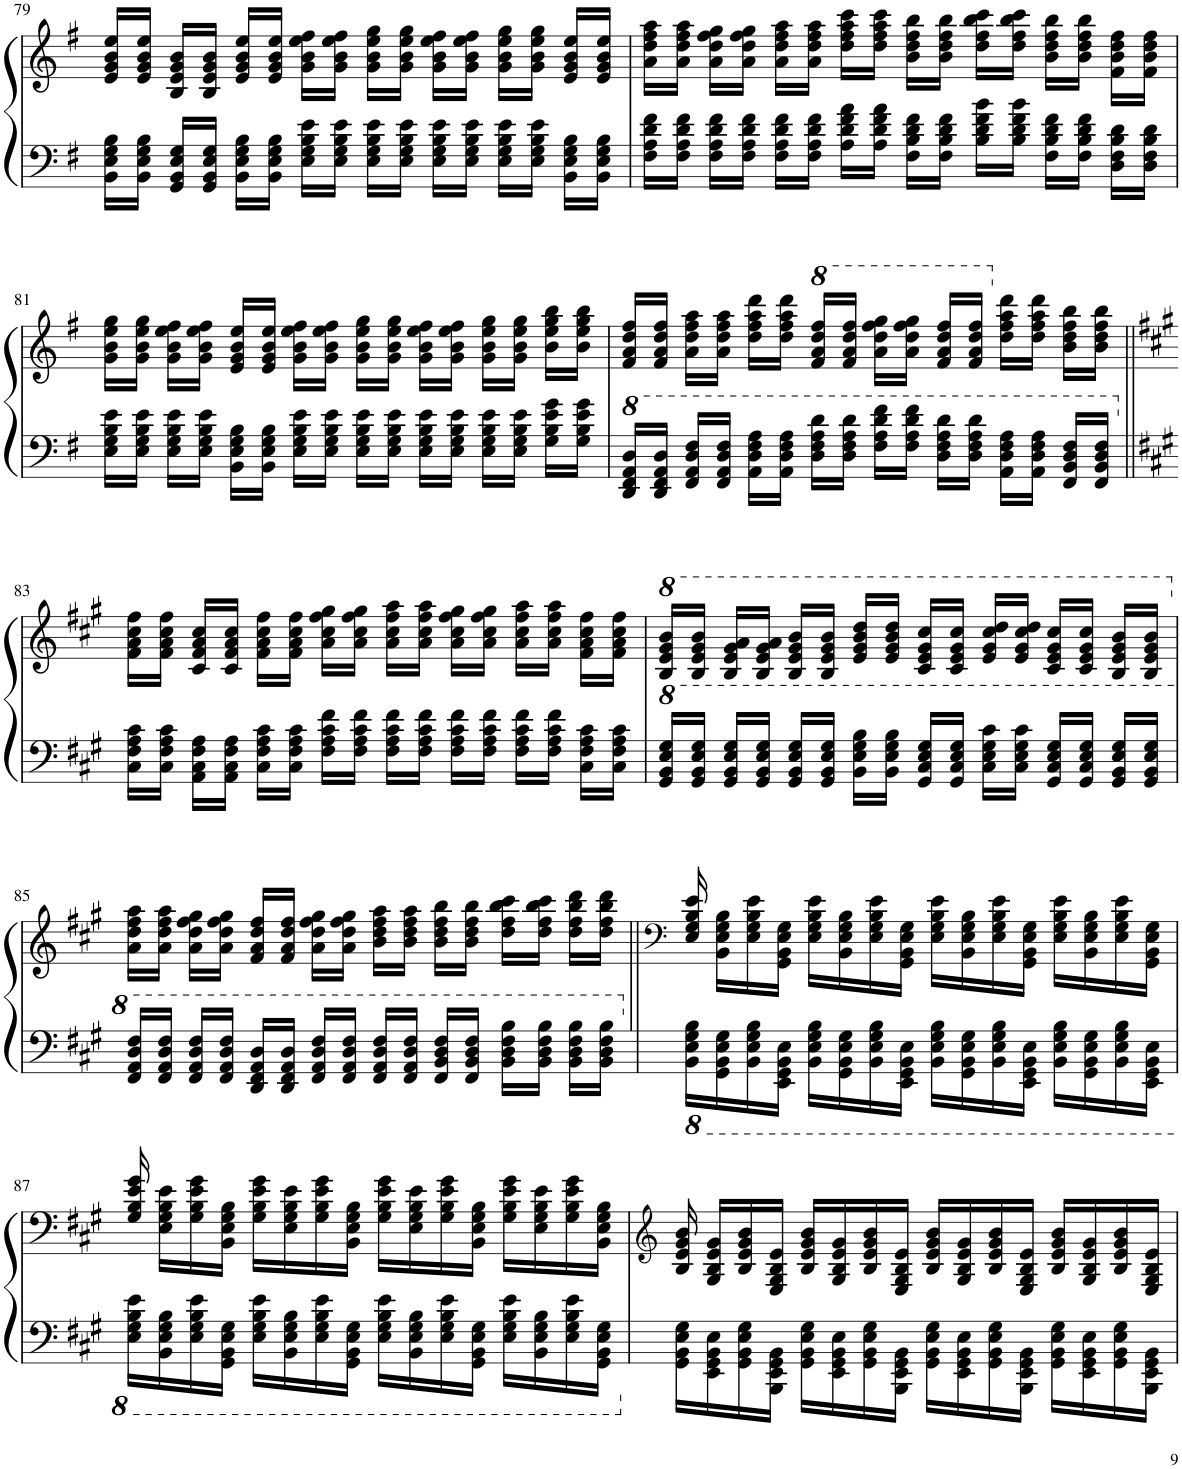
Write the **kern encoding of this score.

**kern	**kern
*part1	*part1
*staff2	*staff1
*I"Piano	*
*I'Pno.	*
!!LO:PB:g=z
*clefF4	*clefG2
*k[f#]	*k[f#]
*M4/4	*M4/4
=79	=79
16BB\ 16E\ 16G\ 16B\LL	16e/ 16g/ 16b/ 16ee/LL
16BB\ 16E\ 16G\ 16B\JJ	16e/ 16g/ 16b/ 16ee/JJ
16GG/ 16BB/ 16E/ 16G/LL	16B/ 16e/ 16g/ 16b/LL
16GG/ 16BB/ 16E/ 16G/JJ	16B/ 16e/ 16g/ 16b/JJ
16BB\ 16E\ 16G\ 16B\LL	16e/ 16g/ 16b/ 16ee/LL
16BB\ 16E\ 16G\ 16B\JJ	16e/ 16g/ 16b/ 16ee/JJ
16E\ 16G\ 16B\ 16e\LL	16g\ 16b\ 16ee\ 16ff#\LL
16E\ 16G\ 16B\ 16e\JJ	16g\ 16b\ 16ee\ 16ff#\JJ
16E\ 16G\ 16B\ 16e\LL	16g\ 16b\ 16ee\ 16gg\LL
16E\ 16G\ 16B\ 16e\JJ	16g\ 16b\ 16ee\ 16gg\JJ
16E\ 16G\ 16B\ 16e\LL	16g\ 16b\ 16ee\ 16ff#\LL
16E\ 16G\ 16B\ 16e\JJ	16g\ 16b\ 16ee\ 16ff#\JJ
16E\ 16G\ 16B\ 16e\LL	16g\ 16b\ 16ee\ 16gg\LL
16E\ 16G\ 16B\ 16e\JJ	16g\ 16b\ 16ee\ 16gg\JJ
16BB\ 16E\ 16G\ 16B\LL	16e/ 16g/ 16b/ 16ee/LL
16BB\ 16E\ 16G\ 16B\JJ	16e/ 16g/ 16b/ 16ee/JJ
=80	=80
16F#\ 16A\ 16d\ 16f#\LL	16a\ 16dd\ 16ff#\ 16aa\LL
16F#\ 16A\ 16d\ 16f#\JJ	16a\ 16dd\ 16ff#\ 16aa\JJ
16F#\ 16A\ 16d\ 16f#\LL	16a\ 16dd\ 16ff#\ 16gg\LL
16F#\ 16A\ 16d\ 16f#\JJ	16a\ 16dd\ 16ff#\ 16gg\JJ
16F#\ 16A\ 16d\ 16f#\LL	16a\ 16dd\ 16ff#\ 16aa\LL
16F#\ 16A\ 16d\ 16f#\JJ	16a\ 16dd\ 16ff#\ 16aa\JJ
16A\ 16d\ 16f#\ 16a\LL	16dd\ 16ff#\ 16aa\ 16ccc\LL
16A\ 16d\ 16f#\ 16a\JJ	16dd\ 16ff#\ 16aa\ 16ccc\JJ
16F#\ 16B\ 16d\ 16f#\LL	16b\ 16dd\ 16ff#\ 16bb\LL
16F#\ 16B\ 16d\ 16f#\JJ	16b\ 16dd\ 16ff#\ 16bb\JJ
16B\ 16d\ 16f#\ 16b\LL	16dd\ 16ff#\ 16bb\ 16ccc\LL
16B\ 16d\ 16f#\ 16b\JJ	16dd\ 16ff#\ 16bb\ 16ccc\JJ
16F#\ 16B\ 16d\ 16f#\LL	16b\ 16dd\ 16ff#\ 16bb\LL
16F#\ 16B\ 16d\ 16f#\JJ	16b\ 16dd\ 16ff#\ 16bb\JJ
16D\ 16F#\ 16B\ 16d\LL	16f#\ 16b\ 16dd\ 16ff#\LL
16D\ 16F#\ 16B\ 16d\JJ	16f#\ 16b\ 16dd\ 16ff#\JJ
!!LO:LB:g=z
=81	=81
16E\ 16G\ 16B\ 16e\LL	16g\ 16b\ 16ee\ 16gg\LL
16E\ 16G\ 16B\ 16e\JJ	16g\ 16b\ 16ee\ 16gg\JJ
16E\ 16G\ 16B\ 16e\LL	16g\ 16b\ 16ee\ 16ff#\LL
16E\ 16G\ 16B\ 16e\JJ	16g\ 16b\ 16ee\ 16ff#\JJ
16BB\ 16E\ 16G\ 16B\LL	16e/ 16g/ 16b/ 16ee/LL
16BB\ 16E\ 16G\ 16B\JJ	16e/ 16g/ 16b/ 16ee/JJ
16E\ 16G\ 16B\ 16e\LL	16g\ 16b\ 16ee\ 16ff#\LL
16E\ 16G\ 16B\ 16e\JJ	16g\ 16b\ 16ee\ 16ff#\JJ
16E\ 16G\ 16B\ 16e\LL	16g\ 16b\ 16ee\ 16gg\LL
16E\ 16G\ 16B\ 16e\JJ	16g\ 16b\ 16ee\ 16gg\JJ
16E\ 16G\ 16B\ 16e\LL	16g\ 16b\ 16ee\ 16ff#\LL
16E\ 16G\ 16B\ 16e\JJ	16g\ 16b\ 16ee\ 16ff#\JJ
16E\ 16G\ 16B\ 16e\LL	16g\ 16b\ 16ee\ 16gg\LL
16E\ 16G\ 16B\ 16e\JJ	16g\ 16b\ 16ee\ 16gg\JJ
16G\ 16B\ 16e\ 16g\LL	16b\ 16ee\ 16gg\ 16bb\LL
16G\ 16B\ 16e\ 16g\JJ	16b\ 16ee\ 16gg\ 16bb\JJ
=82	=82
*8va	*
16D/ 16F#/ 16A/ 16d/LL	16f#/ 16a/ 16dd/ 16ff#/LL
16D/ 16F#/ 16A/ 16d/JJ	16f#/ 16a/ 16dd/ 16ff#/JJ
16F#/ 16A/ 16d/ 16f#/LL	16a\ 16dd\ 16ff#\ 16aa\LL
16F#/ 16A/ 16d/ 16f#/JJ	16a\ 16dd\ 16ff#\ 16aa\JJ
16A\ 16d\ 16f#\ 16a\LL	16dd\ 16ff#\ 16aa\ 16ddd\LL
16A\ 16d\ 16f#\ 16a\JJ	16dd\ 16ff#\ 16aa\ 16ddd\JJ
*	*8va
16d\ 16f#\ 16a\ 16dd\LL	16ff#/ 16aa/ 16ddd/ 16fff#/LL
16d\ 16f#\ 16a\ 16dd\JJ	16ff#/ 16aa/ 16ddd/ 16fff#/JJ
16f#\ 16a\ 16dd\ 16ff#\LL	16aa\ 16ddd\ 16fff#\ 16ggg\LL
16f#\ 16a\ 16dd\ 16ff#\JJ	16aa\ 16ddd\ 16fff#\ 16ggg\JJ
16d\ 16f#\ 16a\ 16dd\LL	16ff#/ 16aa/ 16ddd/ 16fff#/LL
16d\ 16f#\ 16a\ 16dd\JJ	16ff#/ 16aa/ 16ddd/ 16fff#/JJ
*	*X8va
16A\ 16d\ 16f#\ 16a\LL	16dd\ 16ff#\ 16aa\ 16ddd\LL
16A\ 16d\ 16f#\ 16a\JJ	16dd\ 16ff#\ 16aa\ 16ddd\JJ
16F#/ 16B/ 16d/ 16f#/LL	16b\ 16dd\ 16ff#\ 16bb\LL
16F#/ 16B/ 16d/ 16f#/JJ	16b\ 16dd\ 16ff#\ 16bb\JJ
!!LO:LB:g=z
=83||	=83||
*k[f#c#g#]	*k[f#c#g#]
*X8va	*
16C#\ 16F#\ 16A\ 16c#\LL	16f#\ 16a\ 16cc#\ 16ff#\LL
16C#\ 16F#\ 16A\ 16c#\JJ	16f#\ 16a\ 16cc#\ 16ff#\JJ
16AA\ 16C#\ 16F#\ 16A\LL	16c#/ 16f#/ 16a/ 16cc#/LL
16AA\ 16C#\ 16F#\ 16A\JJ	16c#/ 16f#/ 16a/ 16cc#/JJ
16C#\ 16F#\ 16A\ 16c#\LL	16f#\ 16a\ 16cc#\ 16ff#\LL
16C#\ 16F#\ 16A\ 16c#\JJ	16f#\ 16a\ 16cc#\ 16ff#\JJ
16F#\ 16A\ 16c#\ 16f#\LL	16a\ 16cc#\ 16ff#\ 16gg#\LL
16F#\ 16A\ 16c#\ 16f#\JJ	16a\ 16cc#\ 16ff#\ 16gg#\JJ
16F#\ 16A\ 16c#\ 16f#\LL	16a\ 16cc#\ 16ff#\ 16aa\LL
16F#\ 16A\ 16c#\ 16f#\JJ	16a\ 16cc#\ 16ff#\ 16aa\JJ
16F#\ 16A\ 16c#\ 16f#\LL	16a\ 16cc#\ 16ff#\ 16gg#\LL
16F#\ 16A\ 16c#\ 16f#\JJ	16a\ 16cc#\ 16ff#\ 16gg#\JJ
16F#\ 16A\ 16c#\ 16f#\LL	16a\ 16cc#\ 16ff#\ 16aa\LL
16F#\ 16A\ 16c#\ 16f#\JJ	16a\ 16cc#\ 16ff#\ 16aa\JJ
16C#\ 16F#\ 16A\ 16c#\LL	16f#\ 16a\ 16cc#\ 16ff#\LL
16C#\ 16F#\ 16A\ 16c#\JJ	16f#\ 16a\ 16cc#\ 16ff#\JJ
=84	=84
*8va	*
*	*8va
16G#/ 16B/ 16e/ 16g#/LL	16b/ 16ee/ 16gg#/ 16bb/LL
16G#/ 16B/ 16e/ 16g#/JJ	16b/ 16ee/ 16gg#/ 16bb/JJ
16G#/ 16B/ 16e/ 16g#/LL	16b/ 16ee/ 16gg#/ 16aa/LL
16G#/ 16B/ 16e/ 16g#/JJ	16b/ 16ee/ 16gg#/ 16aa/JJ
16G#/ 16B/ 16e/ 16g#/LL	16b/ 16ee/ 16gg#/ 16bb/LL
16G#/ 16B/ 16e/ 16g#/JJ	16b/ 16ee/ 16gg#/ 16bb/JJ
16B\ 16e\ 16g#\ 16b\LL	16ee/ 16gg#/ 16bb/ 16ddd/LL
16B\ 16e\ 16g#\ 16b\JJ	16ee/ 16gg#/ 16bb/ 16ddd/JJ
16G#/ 16c#/ 16e/ 16g#/LL	16cc#/ 16ee/ 16gg#/ 16ccc#/LL
16G#/ 16c#/ 16e/ 16g#/JJ	16cc#/ 16ee/ 16gg#/ 16ccc#/JJ
16c#\ 16e\ 16g#\ 16cc#\LL	16ee/ 16gg#/ 16ccc#/ 16ddd/LL
16c#\ 16e\ 16g#\ 16cc#\JJ	16ee/ 16gg#/ 16ccc#/ 16ddd/JJ
16G#/ 16c#/ 16e/ 16g#/LL	16cc#/ 16ee/ 16gg#/ 16ccc#/LL
16G#/ 16c#/ 16e/ 16g#/JJ	16cc#/ 16ee/ 16gg#/ 16ccc#/JJ
16G#/ 16B/ 16e/ 16g#/LL	16b/ 16ee/ 16gg#/ 16bb/LL
16G#/ 16B/ 16e/ 16g#/JJ	16b/ 16ee/ 16gg#/ 16bb/JJ
!!LO:LB:g=z
=85	=85
*	*X8va
16F#/ 16A/ 16d/ 16f#/LL	16a\ 16dd\ 16ff#\ 16aa\LL
16F#/ 16A/ 16d/ 16f#/JJ	16a\ 16dd\ 16ff#\ 16aa\JJ
16F#/ 16A/ 16d/ 16f#/LL	16a\ 16dd\ 16ff#\ 16gg#\LL
16F#/ 16A/ 16d/ 16f#/JJ	16a\ 16dd\ 16ff#\ 16gg#\JJ
16D/ 16F#/ 16A/ 16d/LL	16f#/ 16a/ 16dd/ 16ff#/LL
16D/ 16F#/ 16A/ 16d/JJ	16f#/ 16a/ 16dd/ 16ff#/JJ
16F#/ 16A/ 16d/ 16f#/LL	16a\ 16dd\ 16ff#\ 16gg#\LL
16F#/ 16A/ 16d/ 16f#/JJ	16a\ 16dd\ 16ff#\ 16gg#\JJ
16F#/ 16A/ 16d/ 16f#/LL	16b\ 16dd\ 16ff#\ 16aa\LL
16F#/ 16A/ 16d/ 16f#/JJ	16b\ 16dd\ 16ff#\ 16aa\JJ
16F#/ 16B/ 16d/ 16f#/LL	16b\ 16dd\ 16ff#\ 16bb\LL
16F#/ 16B/ 16d/ 16f#/JJ	16b\ 16dd\ 16ff#\ 16bb\JJ
16B\ 16d\ 16f#\ 16b\LL	16dd\ 16ff#\ 16bb\ 16ccc#\LL
16B\ 16d\ 16f#\ 16b\JJ	16dd\ 16ff#\ 16bb\ 16ccc#\JJ
16B\ 16d\ 16f#\ 16b\LL	16dd\ 16ff#\ 16bb\ 16ddd\LL
16B\ 16d\ 16f#\ 16b\JJ	16dd\ 16ff#\ 16bb\ 16ddd\JJ
=86||	=86||
*	*clefF4
*X8va	*
*8ba	*
16BBB\ 16EE\ 16GG#\ 16BB\LL	16E/ 16G#/ 16B/ 16e/
16GGG#\ 16BBB\ 16EE\ 16GG#\	16BB\ 16E\ 16G#\ 16B\LL
16BBB\ 16EE\ 16GG#\ 16BB\	16E\ 16G#\ 16B\ 16e\
16EEE\ 16GGG#\ 16BBB\ 16EE\JJ	16GG#\ 16BB\ 16E\ 16G#\JJ
16BBB\ 16EE\ 16GG#\ 16BB\LL	16E\ 16G#\ 16B\ 16e\LL
16GGG#\ 16BBB\ 16EE\ 16GG#\	16BB\ 16E\ 16G#\ 16B\
16BBB\ 16EE\ 16GG#\ 16BB\	16E\ 16G#\ 16B\ 16e\
16EEE\ 16GGG#\ 16BBB\ 16EE\JJ	16GG#\ 16BB\ 16E\ 16G#\JJ
16BBB\ 16EE\ 16GG#\ 16BB\LL	16E\ 16G#\ 16B\ 16e\LL
16GGG#\ 16BBB\ 16EE\ 16GG#\	16BB\ 16E\ 16G#\ 16B\
16BBB\ 16EE\ 16GG#\ 16BB\	16E\ 16G#\ 16B\ 16e\
16EEE\ 16GGG#\ 16BBB\ 16EE\JJ	16GG#\ 16BB\ 16E\ 16G#\JJ
16BBB\ 16EE\ 16GG#\ 16BB\LL	16E\ 16G#\ 16B\ 16e\LL
16GGG#\ 16BBB\ 16EE\ 16GG#\	16BB\ 16E\ 16G#\ 16B\
16BBB\ 16EE\ 16GG#\ 16BB\	16E\ 16G#\ 16B\ 16e\
16EEE\ 16GGG#\ 16BBB\ 16EE\JJ	16GG#\ 16BB\ 16E\ 16G#\JJ
!!LO:LB:g=z
=87	=87
16EE\ 16GG#\ 16BB\ 16E\LL	16G#/ 16B/ 16e/ 16g#/
16BBB\ 16EE\ 16GG#\ 16BB\	16E\ 16G#\ 16B\ 16e\LL
16EE\ 16GG#\ 16BB\ 16E\	16G#\ 16B\ 16e\ 16g#\
16GGG#\ 16BBB\ 16EE\ 16GG#\JJ	16BB\ 16E\ 16G#\ 16B\JJ
16EE\ 16GG#\ 16BB\ 16E\LL	16G#\ 16B\ 16e\ 16g#\LL
16BBB\ 16EE\ 16GG#\ 16BB\	16E\ 16G#\ 16B\ 16e\
16EE\ 16GG#\ 16BB\ 16E\	16G#\ 16B\ 16e\ 16g#\
16GGG#\ 16BBB\ 16EE\ 16GG#\JJ	16BB\ 16E\ 16G#\ 16B\JJ
16EE\ 16GG#\ 16BB\ 16E\LL	16G#\ 16B\ 16e\ 16g#\LL
16BBB\ 16EE\ 16GG#\ 16BB\	16E\ 16G#\ 16B\ 16e\
16EE\ 16GG#\ 16BB\ 16E\	16G#\ 16B\ 16e\ 16g#\
16GGG#\ 16BBB\ 16EE\ 16GG#\JJ	16BB\ 16E\ 16G#\ 16B\JJ
16EE\ 16GG#\ 16BB\ 16E\LL	16G#\ 16B\ 16e\ 16g#\LL
16BBB\ 16EE\ 16GG#\ 16BB\	16E\ 16G#\ 16B\ 16e\
16EE\ 16GG#\ 16BB\ 16E\	16G#\ 16B\ 16e\ 16g#\
16GGG#\ 16BBB\ 16EE\ 16GG#\JJ	16BB\ 16E\ 16G#\ 16B\JJ
=88	=88
*	*clefG2
*X8ba	*
16GG#\ 16BB\ 16E\ 16G#\LL	16B/ 16e/ 16g#/ 16b/
16EE\ 16GG#\ 16BB\ 16E\	16G#/ 16B/ 16e/ 16g#/LL
16GG#\ 16BB\ 16E\ 16G#\	16B/ 16e/ 16g#/ 16b/
16BBB\ 16EE\ 16GG#\ 16BB\JJ	16E/ 16G#/ 16B/ 16e/JJ
16GG#\ 16BB\ 16E\ 16G#\LL	16B/ 16e/ 16g#/ 16b/LL
16EE\ 16GG#\ 16BB\ 16E\	16G#/ 16B/ 16e/ 16g#/
16GG#\ 16BB\ 16E\ 16G#\	16B/ 16e/ 16g#/ 16b/
16BBB\ 16EE\ 16GG#\ 16BB\JJ	16E/ 16G#/ 16B/ 16e/JJ
16GG#\ 16BB\ 16E\ 16G#\LL	16B/ 16e/ 16g#/ 16b/LL
16EE\ 16GG#\ 16BB\ 16E\	16G#/ 16B/ 16e/ 16g#/
16GG#\ 16BB\ 16E\ 16G#\	16B/ 16e/ 16g#/ 16b/
16BBB\ 16EE\ 16GG#\ 16BB\JJ	16E/ 16G#/ 16B/ 16e/JJ
16GG#\ 16BB\ 16E\ 16G#\LL	16B/ 16e/ 16g#/ 16b/LL
16EE\ 16GG#\ 16BB\ 16E\	16G#/ 16B/ 16e/ 16g#/
16GG#\ 16BB\ 16E\ 16G#\	16B/ 16e/ 16g#/ 16b/
16BBB\ 16EE\ 16GG#\ 16BB\JJ	16E/ 16G#/ 16B/ 16e/JJ
=	=
*-	*-
